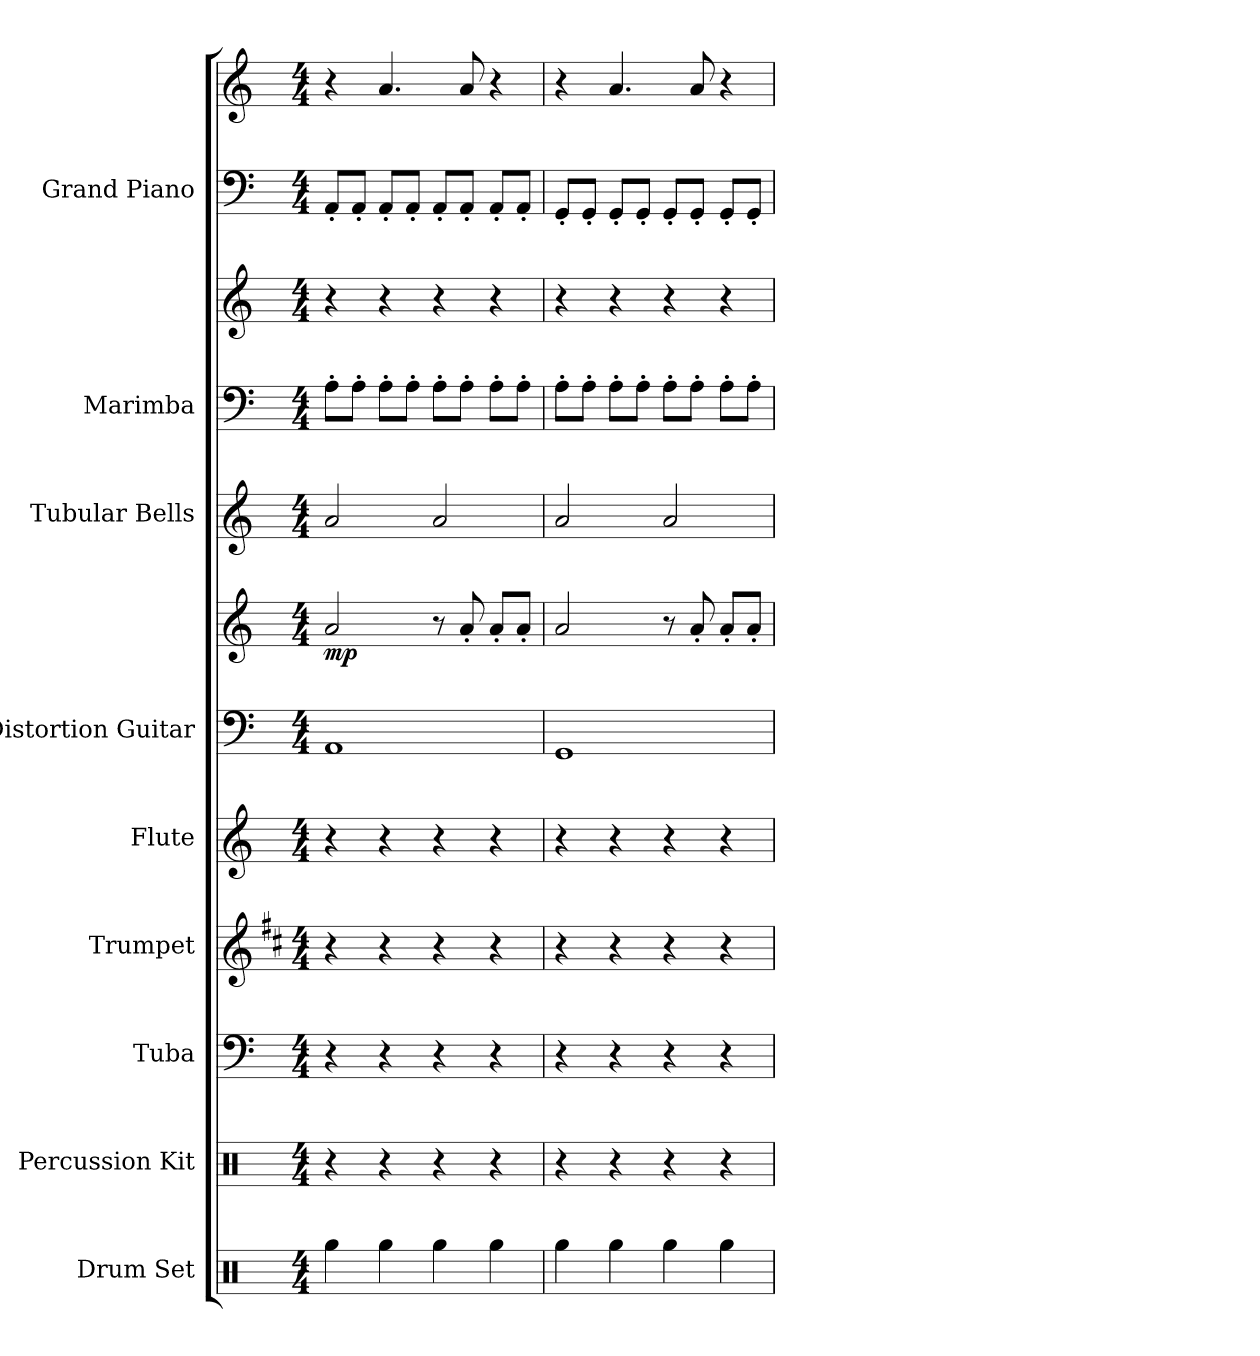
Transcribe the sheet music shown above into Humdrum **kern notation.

**kern	**kern	**kern	**kern	**kern	**kern	**kern	**dynam	**kern	**kern	**kern	**kern	**kern
*part9	*part8	*part7	*part6	*part5	*part4	*part4	*part4	*part3	*part2	*part2	*part1	*part1
*staff12	*staff11	*staff10	*staff9	*staff8	*staff7	*staff6	*staff6/7	*staff5	*staff4	*staff3	*staff2	*staff1
*I"Drum Set	*I"Percussion Kit	*I"Tuba	*I"Trumpet	*I"Flute	*I"Distortion Guitar	*	*	*I"Tubular Bells	*I"Marimba	*	*I"Grand Piano	*
*I'Drs.	*I'Kit.	*I'Tba.	*I'Tpt.	*I'Fl.	*I'Dist. Guit.	*	*	*I'Tu. Be.	*I'Mrm.	*	*I'Pno.	*
*stria5	*stria5	*stria5	*stria5	*stria5	*stria5	*stria5	*	*stria5	*stria5	*stria5	*stria5	*stria5
*clefX	*clefX	*clefF4	*clefG2	*clefG2	*clefF4	*clefG2	*	*clefG2	*clefF4	*clefG2	*clefF4	*clefG2
*	*	*	*ITrd1c2	*	*	*	*	*	*	*	*	*
*k[]	*k[]	*k[]	*k[]	*k[]	*k[]	*k[]	*	*k[]	*k[]	*k[]	*k[]	*k[]
*M4/4	*M4/4	*M4/4	*M4/4	*M4/4	*M4/4	*M4/4	*	*M4/4	*M4/4	*M4/4	*M4/4	*M4/4
*MM160	*MM160	*MM160	*MM160	*MM160	*MM160	*MM160	*	*MM160	*MM160	*MM160	*MM160	*MM160
=1	=1	=1	=1	=1	=1	=1	=1	=1	=1	=1	=1	=1
!	!	!	!	!	!	!	!LO:DY:b	!	!	!	!	!
4Rgg	4r	4r	4r	4r	1AA	2a	mp	2a	8A'L	4r	8AA'L	4r
.	.	.	.	.	.	.	.	.	8A'J	.	8AA'J	.
4Rgg	4r	4r	4r	4r	.	.	.	.	8A'L	4r	8AA'L	4.a
.	.	.	.	.	.	.	.	.	8A'J	.	8AA'J	.
4Rgg	4r	4r	4r	4r	.	8r	.	2a	8A'L	4r	8AA'L	.
.	.	.	.	.	.	8a'	.	.	8A'J	.	8AA'J	8a
4Rgg	4r	4r	4r	4r	.	8a'L	.	.	8A'L	4r	8AA'L	4r
.	.	.	.	.	.	8a'J	.	.	8A'J	.	8AA'J	.
=2	=2	=2	=2	=2	=2	=2	=2	=2	=2	=2	=2	=2
4Rgg	4r	4r	4r	4r	1GG	2a	.	2a	8A'L	4r	8GG'L	4r
.	.	.	.	.	.	.	.	.	8A'J	.	8GG'J	.
4Rgg	4r	4r	4r	4r	.	.	.	.	8A'L	4r	8GG'L	4.a
.	.	.	.	.	.	.	.	.	8A'J	.	8GG'J	.
4Rgg	4r	4r	4r	4r	.	8r	.	2a	8A'L	4r	8GG'L	.
.	.	.	.	.	.	8a'	.	.	8A'J	.	8GG'J	8a
4Rgg	4r	4r	4r	4r	.	8a'L	.	.	8A'L	4r	8GG'L	4r
.	.	.	.	.	.	8a'J	.	.	8A'J	.	8GG'J	.
=	=	=	=	=	=	=	=	=	=	=	=	=
*-	*-	*-	*-	*-	*-	*-	*-	*-	*-	*-	*-	*-
